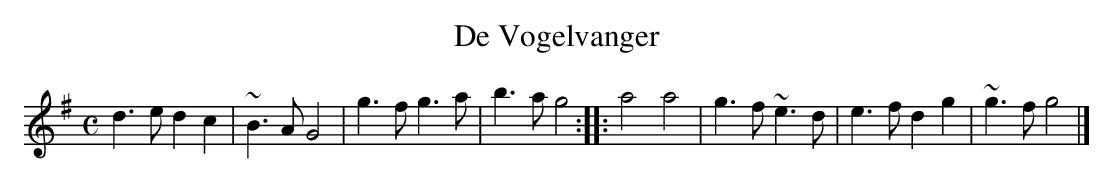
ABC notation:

X:1
T:De Vogelvanger
M:C
K:Gmaj
d3ed2c2|~B3AG4|g3fg3a|b3ag4:||:a4a4|g3f~e3d|e3fd2g2|~g3fg4|]
